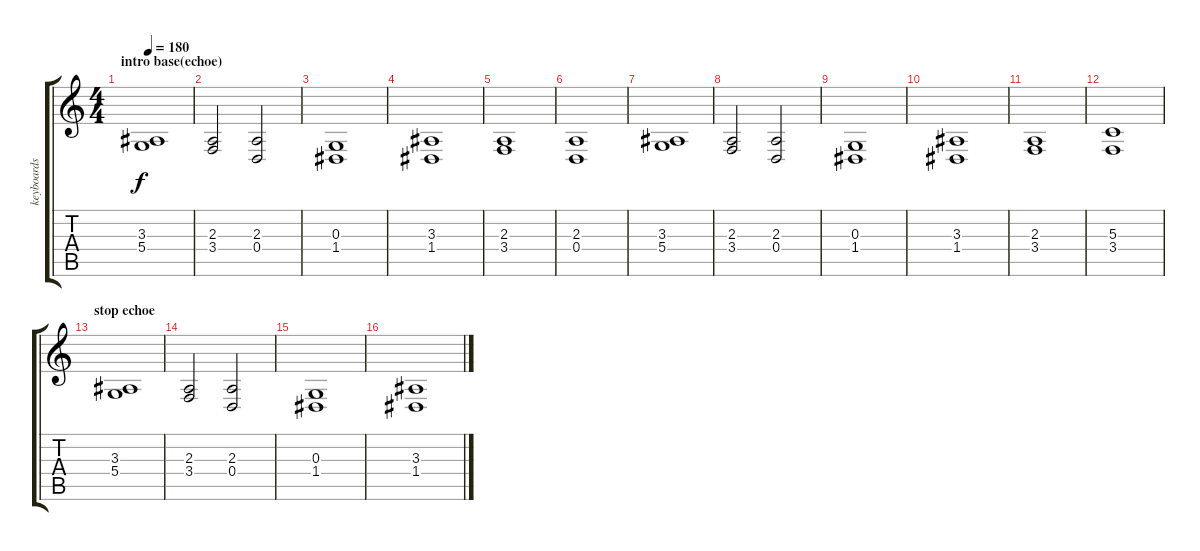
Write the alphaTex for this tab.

\track ("keyboards" "keyboards") {instrument stringensemble1}
\staff {score tabs}
\tuning (E4 B3 G3 D3 A2 E2) {hide}
\ts (4 4)
\section ("" "intro base(echoe)")
\tempo 180
\clef g2
\ks c
(3.3 5.4).1{dy f instrument stringensemble1} |
(2.3 3.4).2 (2.3 0.4).2 |
(0.3 1.4).1 |
(3.3 1.4).1 |
(2.3 3.4).1 |
(2.3 0.4).1 |
(3.3 5.4).1 |
(2.3 3.4).2 (2.3 0.4).2 |
(0.3 1.4).1 |
(3.3 1.4).1 |
(2.3 3.4).1 |
(5.3 3.4).1 |
\section ("" "stop echoe")
(3.3 5.4).1 |
(2.3 3.4).2 (2.3 0.4).2 |
(0.3 1.4).1 |
(3.3 1.4).1
